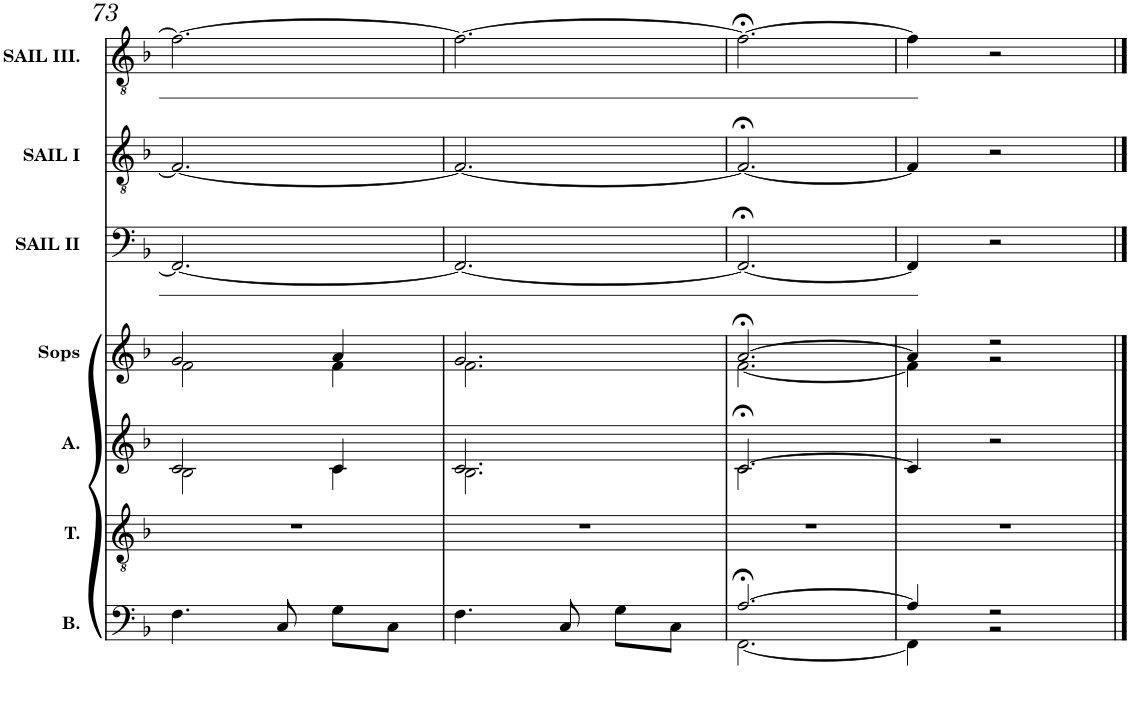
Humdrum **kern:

**kern	**kern	**kern	**kern	**kern	**kern	**kern
*part7	*part6	*part5	*part4	*part3	*part2	*part1
*staff7	*staff6	*staff5	*staff4	*staff3	*staff2	*staff1
*I"Bass	*I"Tenor	*I"Alto	*I"Soprano 1/2	*I"SAILOR II (Baritone)	*I"SAILOR I (Tenor)	*I"SAILOR III (Tenor)
*I'B.	*I'T.	*I'A.	*	*I'SAIL II	*I'SAIL I	*I'SAIL III.
!!LO:PB:g=z
*clefF4	*clefGv2	*clefG2	*clefG2	*clefF4	*clefGv2	*clefGv2
*k[b-]	*k[b-]	*k[b-]	*k[b-]	*k[b-]	*k[b-]	*k[b-]
*M3/4	*M3/4	*M3/4	*M3/4	*M3/4	*M3/4	*M3/4
=73	=73	=73	=73	=73	=73	=73
*	*	*^	*^	*	*	*
4.F\	2.r	2c/	2B-\	2g/	2f\	2.FF/_	2.F/_	2.f\_
8C/	.	.	.	.	.	.	.	.
8G\L	.	4c/	4c\	4a/	4f\	.	.	.
8C\J	.	.	.	.	.	.	.	.
=74	=74	=74	=74	=74	=74	=74	=74	=74
4.F\	2.r	2.c/	2.B-\	2.g/	2.f\	2.FF/_	2.F/_	2.f\_
8C/	.	.	.	.	.	.	.	.
8G\L	.	.	.	.	.	.	.	.
8C\J	.	.	.	.	.	.	.	.
=75	=75	=75	=75	=75	=75	=75	=75	=75
*^	*	*	*	*	*	*	*	*
[2.A;</	[2.FF\	2.r	[2.c;</	2.c\	[2.a;</	[2.f\	2.FF;</_	2.F;</_	2.f;<\_
*	*	*	*v	*v	*	*	*	*	*
=76	=76	=76	=76	=76	=76	=76	=76	=76
4A/]	4FF\]	2.r	4c/]	4a/]	4f\]	4FF/]	4F/]	4f\]
2r	2r	.	2r	2r	2r	2r	2r	2r
*v	*v	*	*	*v	*v	*	*	*
==	==	==	==	==	==	==
*-	*-	*-	*-	*-	*-	*-
